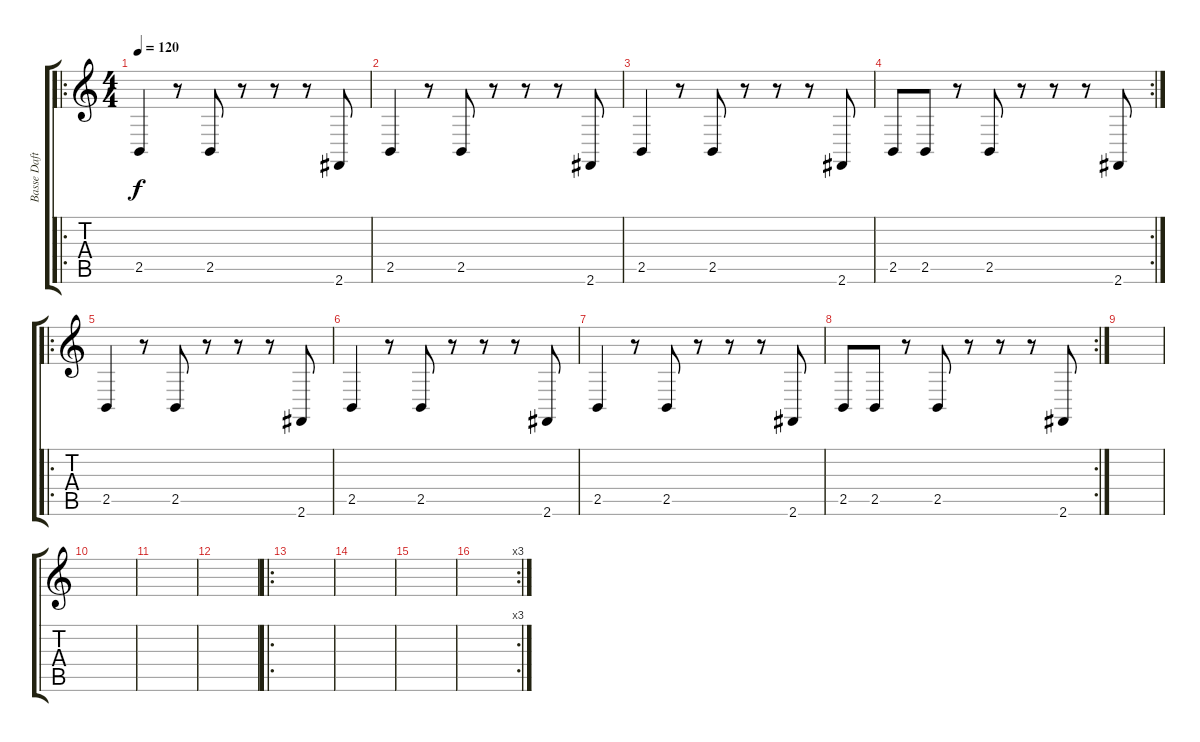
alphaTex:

\track ("Basse Daft 2" "Basse Daft") {instrument timpani}
\staff {score tabs}
\tuning (E4 B3 G3 D3 A2 E2) {hide}
\ro
\ts (4 4)
\tempo 120
\clef g2
\ks c
2.5.4{dy f} r.8 2.5.8 r.8 r.8 r.8 2.6.8 |
2.5.4 r.8 2.5.8 r.8 r.8 r.8 2.6.8 |
2.5.4 r.8 2.5.8 r.8 r.8 r.8 2.6.8 |
\rc 2
2.5.8 2.5.8 r.8 2.5.8 r.8 r.8 r.8 2.6.8 |
\ro
2.5.4 r.8 2.5.8 r.8 r.8 r.8 2.6.8 |
2.5.4 r.8 2.5.8 r.8 r.8 r.8 2.6.8 |
2.5.4 r.8 2.5.8 r.8 r.8 r.8 2.6.8 |
\rc 2
2.5.8 2.5.8 r.8 2.5.8 r.8 r.8 r.8 2.6.8 |
|
|
|
|
\ro
|
|
|
\rc 3
